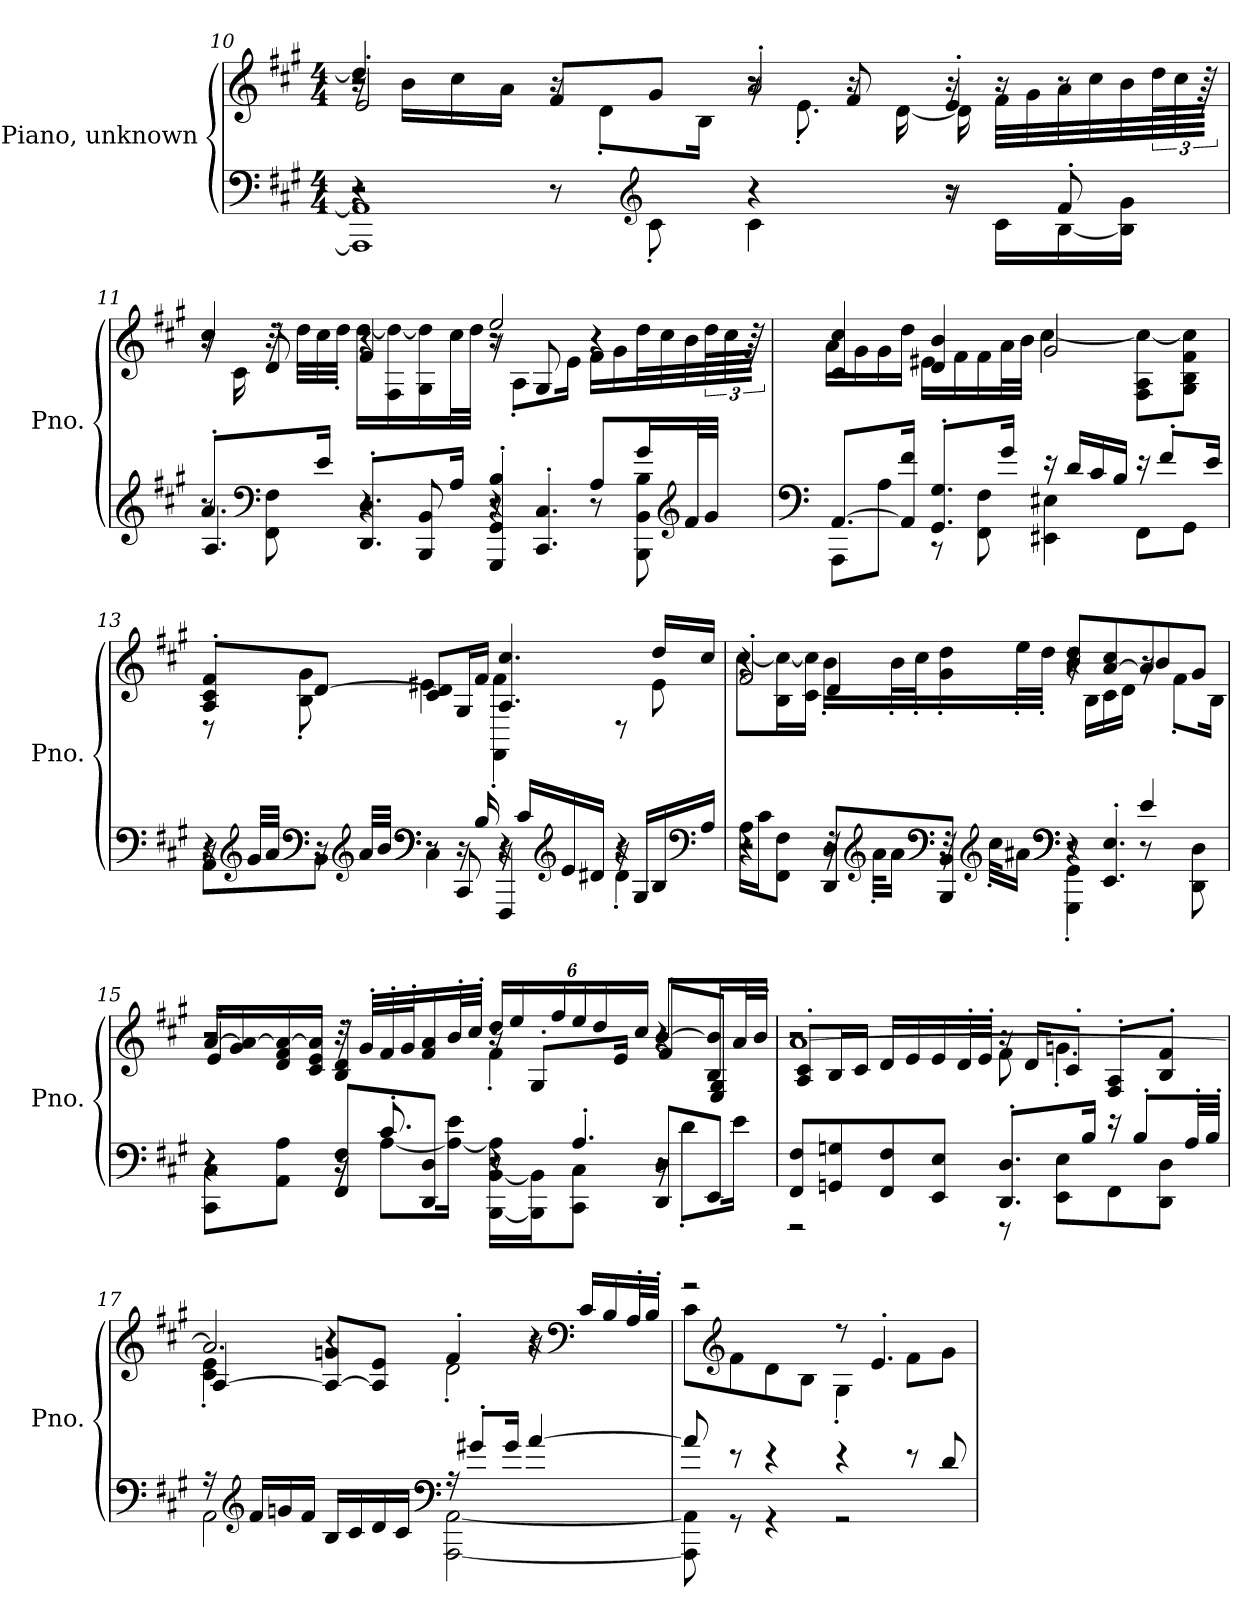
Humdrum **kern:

**kern	**kern
*part1	*part1
*staff2	*staff1
*I"Piano, unknown	*
*I'Pno.	*
!!LO:LB:g=z
*clefF4	*clefG2
*k[f#c#g#]	*k[f#c#g#]
*M4/4	*M4/4
=10	=10
*^	*^
*	*^	*	*^
*	*	*	*	*	*^
2r	4r	1AAA] 1AA]	4dd/]	16r	2e'/	2r
.	.	.	.	16b\LL	.	.
.	.	.	.	16cc#\	.	.
.	.	.	.	16a\JJ	.	.
.	8r	.	8f#/L	16r	.	.
.	.	.	.	8d'\L	.	.
*clefG2	*	*	*	*	*	*
.	8c#'\	.	8g#/J	.	.	.
.	.	.	.	16B\Jk	.	.
4r	4c#\	.	2a'/	16r	8r	8r
.	.	.	.	8.e'\	.	.
.	.	.	.	.	8f#/	16r
.	.	.	.	.	.	[16d\
8r	16r	.	.	16r	4e'/	16d\]
.	16c#\LL	.	.	32f#\LLL	.	16r
.	.	.	.	32g#\	.	.
8f#'/	[16B\	.	.	32a\	.	8r
.	.	.	.	32cc#\	.	.
.	16B\] 16g#\JJ	.	.	32b\	.	.
.	.	.	.	96dd\L	.	.
.	.	.	.	96cc#\JJJJ	.	.
.	.	.	.	96r	.	.
*	*	*	*	*	*v	*v
!!LO:LB:g=z
=11	=11	=11	=11	=11	=11
8.a'/L	8r	4.A/	4cc#/	16r	8r
.	.	.	.	16c#\	.
*clefF4	*	*	*	*	*
.	8FF#\ 8F#\	.	.	32r	8d'/
.	.	.	.	32dd\LLL	.
16e/Jk	.	.	.	32cc#\	.
.	.	.	.	32dd'\JJJ	.
8.DD/' 8.D/'L	4r	.	4f#/	[16dd\LL	4r
.	.	.	.	16F#\ 16dd\_	.
.	.	8BBB/ 8BB/	.	16G#\ 16dd\]	.
16A/Jk	.	.	.	32cc#\L	.
.	.	.	.	32dd\JJJ	.
4GGG#/' 4GG#/' 4B/'	4r	8r	2ee/	16r	8r
.	.	.	.	8A'\L	.
.	.	4.CC#/' 4.C#/'	.	.	8G#/
.	.	.	.	16e\Jk	.
8A/L	8r	.	.	16f#\LL	4r
.	.	.	.	16g#\	.
16g#/L	8BBB\ 8BB\ 8B\	.	.	32dd\L	.
.	.	.	.	32cc#\	.
*clefG2	*	*	*	*	*
32f#/L	.	.	.	32b\	.
32g#/JJJ	.	.	.	96dd\L	.
.	.	.	.	96cc#\JJJJ	.
.	.	.	.	96r	.
*v	*v	*v	*	*	*
*	*v	*v	*v
!!LO:PB:g=z
=12	=12
*clefF4	*
*^	*^
[8.AA/L	8AAA\L	4c#/ 4cc#/	16a\LL
.	.	.	16g#\
.	8A\J	.	16g#\
16AA/] 16f#/Jk	.	.	16dd\JJ
8.GG#/' 8.G#/'L	8r	4d/ 4b/	16e#X\LL
.	.	.	16f#\
.	8FF#\ 8F#\	.	16f#\
16g#/Jk	.	.	32a\L
.	.	.	32b\JJJ
16r	4EE#X\ 4E#X\	2g#/	[4cc#\
16d/LL	.	.	.
16c#/	.	.	.
16B/JJ	.	.	.
16r	8FF#\L	.	8F#\ 8A\ 8cc#\_L
8f#'/L	.	.	.
.	8GG#\J	.	8G#\ 8B\ 8f#\ 8cc#\]J
16e/Jk	.	.	.
!!LO:LB:g=z	!!
=13	=13	=13	=13
*	*^	*	*
16r	8AA\L	4r	8A/' 8c#/' 8f#/'L	8r
*clefG2	*	*	*	*
32g#/LLL	.	.	.	.
32a/JJJ	.	.	.	.
*clefF4	*	*	*	*
16r	8BB\J	.	[8d/J	8B\' 8g#\'
*clefG2	*	*	*	*
32a/LLL	.	.	.	.
32b/JJJ	.	.	.	.
*clefF4	*	*	*	*
8r	4C#\	8r	8c#/ 8d/]L	4e#X\
16r	.	8CC#/	16G#/L	.
16B/	.	.	16f#/JJ	.
16r	4r	4FFF#/	4.A/ 4.cc#/	4FF#\' 4f#\'
16c#/LL	.	.	.	.
*clefG2	*	*	*	*
16e/	.	.	.	.
16d#X/JJ	.	.	.	.
16r	4d#'\	4r	.	8r
16G#/LL	.	.	.	.
16B/	.	.	16dd/LL	8e#\
*clefF4	*	*	*	*
16A/JJ	.	.	16cc#/JJ	.
!!LO:LB:g=z
=14	=14	=14	=14	=14
*	*	*	*	*^
2r	16A\LL	4r	2f#'/	[8cc#\L	4r
.	16c#\J	.	.	.	.
.	8FF#\ 8F#\J	.	.	16B\ 16cc#\_L	.
.	.	.	.	16c#\ 16cc#\]JJ	.
.	32r	8DD/ 8D/L	.	16b'\LL	4d/
*clefG2	*	*	*	*	*
.	32a'\KLL	.	.	.	.
.	16a\JJ	.	.	32b'\L	.
.	.	.	.	32cc#'\J	.
*clefF4	*	*	*	*	*
.	32r	8BBB/ 8BB/J	.	16g#\' 16dd\'	.
*clefG2	*	*	*	*	*
.	32cc#'\KLL	.	.	.	.
.	16a#X\JJ	.	.	32ee'\L	.
.	.	.	.	32dd'\JJJ	.
*clefF4	*	*	*	*	*
4r	4GGG#\' 4GG#\'	8r	8b/ 8dd/L	16r	4r
.	.	.	.	16B\LL	.
.	.	4.EE/' 4.E/'	[8a/ 8cc#/	16c#\	.
.	.	.	.	16d\JJ	.
4e/	8r	.	8a/]	16r	4b/
.	.	.	.	8f#'\L	.
.	8DD\ 8D\	.	8g#/J	.	.
.	.	.	.	16B\Jk	.
!!LO:LB:g=z	!!	!!
=15	=15	=15	=15	=15	=15
4r	8CC#\ 8C#\L	4r	[16a/LL	2r	4e'/
.	.	.	16g#/ 16a/_	.	.
.	8AA\ 8A\J	.	16d/ 16f#/ 16a/_	.	.
.	.	.	16c#/ 16e/ 16a/]JJ	.	.
16r	16r	8FF#/ 8F#/L	32r	.	4B/' 4d/'
.	.	.	32g#'/LLL	.	.
8.c#'/	[8A\L	.	32f#'/	.	.
.	.	.	32g#'/J	.	.
.	.	8DD/ 8D/J	16f#/ 16a/	.	.
.	16A\_ 16e\Jk	.	32b'/L	.	.
.	.	.	32cc#'/JJJ	.	.
*	*	*	*Xbrackettup	*	*
8r	[16BBB\ [16BB\ 16A\]LL	4r	24dd/LL	4f#'\	16r
.	.	.	24ee/	.	.
.	16BBB\] 16BB\]J	.	.	.	8G#'/L
.	.	.	24ff#/	.	.
4.A'/	8CC#\ 8C#\J	.	24ee/	.	.
.	.	.	24dd/	.	.
.	.	.	.	.	16e/Jk
.	.	.	24cc#/JJ	.	.
.	16r	8DD/ 8D/L	[8b/L	4r	8f#'/L
.	8d'\L	.	.	.	.
.	.	8EE/J	16B/ 16b/]L	.	8E/ 8G#/J
.	16e\Jk	.	32a'/L	.	.
.	.	.	32b'/JJJ	.	.
*	*v	*v	*	*	*
=16	=16	=16	=16	=16
8FF#/ 8F#/L	2r	[1a	2r	8A/' 8c#/'L
8GGn/ 8Gn/	.	.	.	16B/L
.	.	.	.	16c#/JJ
8FF#/ 8F#/	.	.	.	16d/LL
.	.	.	.	16e/
8EE/ 8E/J	.	.	.	16e/
.	.	.	.	32d'/L
.	.	.	.	32e'/JJJ
8.DD/' 8.D/'L	8r	.	8f#\	16r
.	.	.	.	16d/KL
.	8EE\ 8E\L	.	4.gn'\	8c#'/J
16B/Jk	.	.	.	.
16r	8FF#\	.	.	8F#/' 8A/'L
8B'/L	.	.	.	.
.	8DD\ 8D\J	.	.	8B/' 8f#/'J
32A'/LL	.	.	.	.
32B'/JJJ	.	.	.	.
!!LO:LB:g=z	!!	!!
=17	=17	=17	=17	=17
16r	2AA\	2.a/]	4c#\' 4e\'	[4A/
*clefG2	*	*	*	*
16f#/LL	.	.	.	.
16gn/	.	.	.	.
16f#/JJ	.	.	.	.
16B/LL	.	.	4r	8A/_ 8gn/L
16c#/	.	.	.	.
16d/	.	.	.	8A/] 8e/J
16c#/JJ	.	.	.	.
*clefF4	*	*	*	*
16r	[2AAA\ [2AA\	.	2d'\	4f#'/
8g#X'/L	.	.	.	.
16g#/Jk	.	.	.	.
[4a/	.	4r	.	16r
*	*	*clefF4	*	*
.	.	.	.	16c#/LL
.	.	.	.	16B/
.	.	.	.	32A'/L
.	.	.	.	32B'/JJJ
*	*	*	*v	*v
=18	=18	=18	=18
8a/]	8AAA\] 8AA\]	2r	8c#\L
*	*	*clefG2	*
8r	8r	.	8f#\
4r	4r	.	8d\
.	.	.	8B\J
4r	2r	8r	4G#'\
.	.	4.e'/	.
8r	.	.	8f#\L
8d/	.	.	8g#\J
*v	*v	*	*
*	*v	*v
=	=
*-	*-
